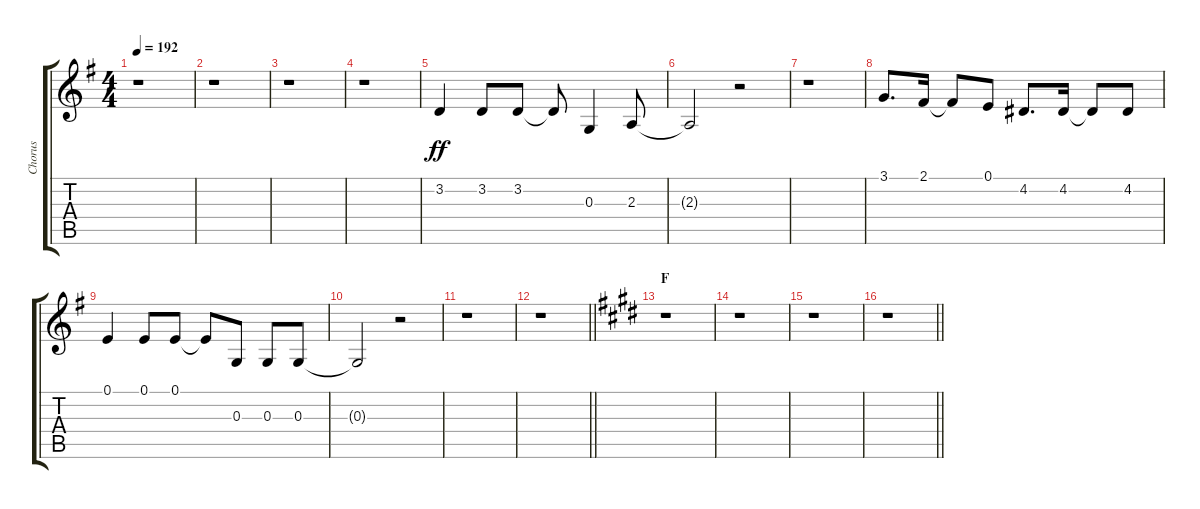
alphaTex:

\track ("Chorus" "Chorus") {instrument voiceoohs}
\staff {score tabs}
\tuning (E4 B3 G3 D3 A2 E2) {hide}
\ts (4 4)
\tempo 192
\clef g2
\ks g
r.1{dy ff} |
r.1 |
r.1 |
r.1 |
3.2.4 3.2.8 3.2.8 3.2{t}.8 0.3.4 2.3.8 |
2.3{t}.2 r.2 |
r.1 |
3.1.8{d} 2.1.16 2.1{t}.8 0.1.8 4.2.8{d} 4.2.16 4.2{t}.8 4.2.8 |
0.1.4 0.1.8 0.1.8 0.1{t}.8 0.3.8 0.3.8 0.3.8 |
0.3{t}.2 r.2 |
r.1 |
\barLineRight lightlight
r.1 |
\section ("" "F")
\ks e
r.1 |
r.1 |
r.1 |
\barLineRight lightlight
r.1
